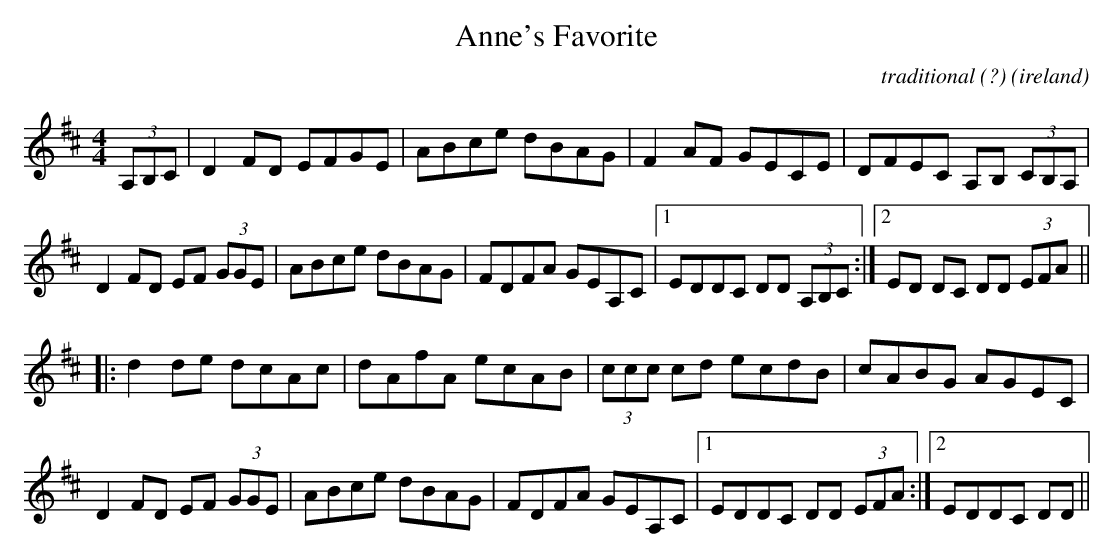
X:1
T:Anne's Favorite
O:ireland
C:traditional (?)
E:9
M:4/4
K:D
(3A,B,C|D2 FD EFGE|ABce dBAG|F2 AF GECE|DFEC A,B, (3CB,A,|
D2 FD EF (3GGE|ABce dBAG|FDFA GEA,C|[1EDDC DD (3A,B,C:|[2 ED DC DD (3EFA||
|:d2 de dcAc|dAfA ecAB|(3ccc cd ecdB|cABG AGEC|
D2 FD EF (3GGE|ABce dBAG|FDFA GEA,C|[1EDDC DD (3EFA:|[2EDDC DD||
